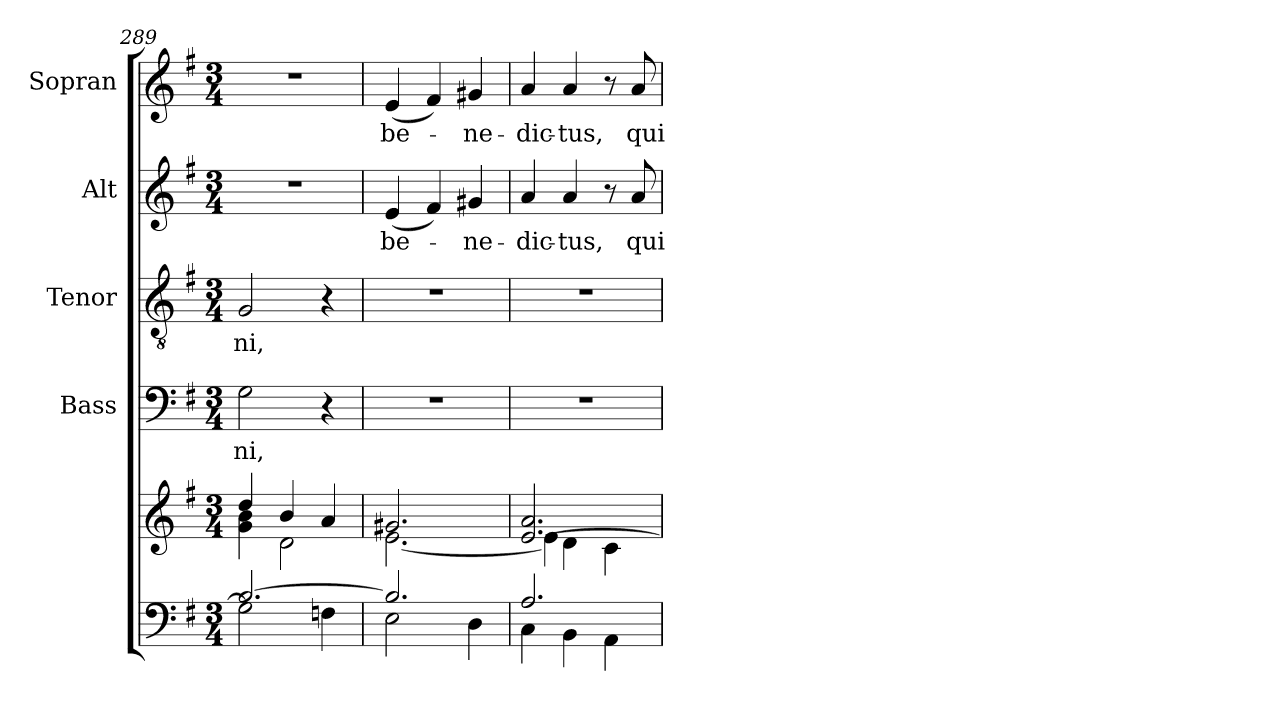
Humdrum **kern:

**kern	**kern	**kern	**text	**kern	**text	**kern	**text	**kern	**text
*part5	*part5	*part4	*part4	*part3	*part3	*part2	*part2	*part1	*part1
*staff6	*staff5	*staff4	*staff4	*staff3	*staff3	*staff2	*staff2	*staff1	*staff1
*	*	*I"Bass	*	*I"Tenor	*	*I"Alt	*	*I"Sopran	*
*	*	*I'B.	*	*I'T.	*	*I'A.	*	*I'S.	*
*clefF4	*clefG2	*clefF4	*	*clefGv2	*	*clefG2	*	*clefG2	*
*k[f#]	*k[f#]	*k[f#]	*	*k[f#]	*	*k[f#]	*	*k[f#]	*
*G:	*G:	*G:	*	*G:	*	*G:	*	*G:	*
*M3/4	*M3/4	*M3/4	*	*M3/4	*	*M3/4	*	*M3/4	*
=289	=289	=289	=289	=289	=289	=289	=289	=289	=289
*^	*^	*	*	*	*	*	*	*	*
!	!	!	!	!	!LO:LY:b	!	!LO:LY:b	!	!	!	!
[>2.B/	2G\]	4dd/	4g\ 4b\	2G\	-ni,	2G/	-ni,	2.r	.	2.r	.
.	.	4b/	2d\	.	.	.	.	.	.	.	.
.	4Fn\	4a/	.	4r	.	4r	.	.	.	.	.
!!LO:PB:g=z
=290	=290	=290	=290	=290	=290	=290	=290	=290	=290	=290	=290
!	!	!	!	!	!	!	!	!	!LO:LY:b	!	!LO:LY:b
2.B/]	2E\	2.g#X/	[<2.e\	2.r	.	2.r	.	(<4e/	be-	(<4e/	be-
.	.	.	.	.	.	.	.	4f#/)	.	4f#/)	.
!	!	!	!	!	!	!	!	!	!LO:LY:b	!	!LO:LY:b
.	4D\	.	.	.	.	.	.	4g#X/	-ne-	4g#X/	-ne-
=291	=291	=291	=291	=291	=291	=291	=291	=291	=291	=291	=291
!	!	!	!	!	!	!	!	!	!LO:LY:b	!	!LO:LY:b
2.A/	4C\	[>2.e/ 2.a/	4e\]	2.r	.	2.r	.	4a/	-dic-	4a/	-dic-
!	!	!	!	!	!	!	!	!	!LO:LY:b	!	!LO:LY:b
.	4BB\	.	4d\	.	.	.	.	4a/	-tus,	4a/	-tus,
.	4AA\	.	4c\	.	.	.	.	8r	.	8r	.
!	!	!	!	!	!	!	!	!	!LO:LY:b	!	!LO:LY:b
.	.	.	.	.	.	.	.	8a/	qui	8a/	qui
*v	*v	*	*	*	*	*	*	*	*	*	*
*	*v	*v	*	*	*	*	*	*	*	*
=	=	=	=	=	=	=	=	=	=
*-	*-	*-	*-	*-	*-	*-	*-	*-	*-
